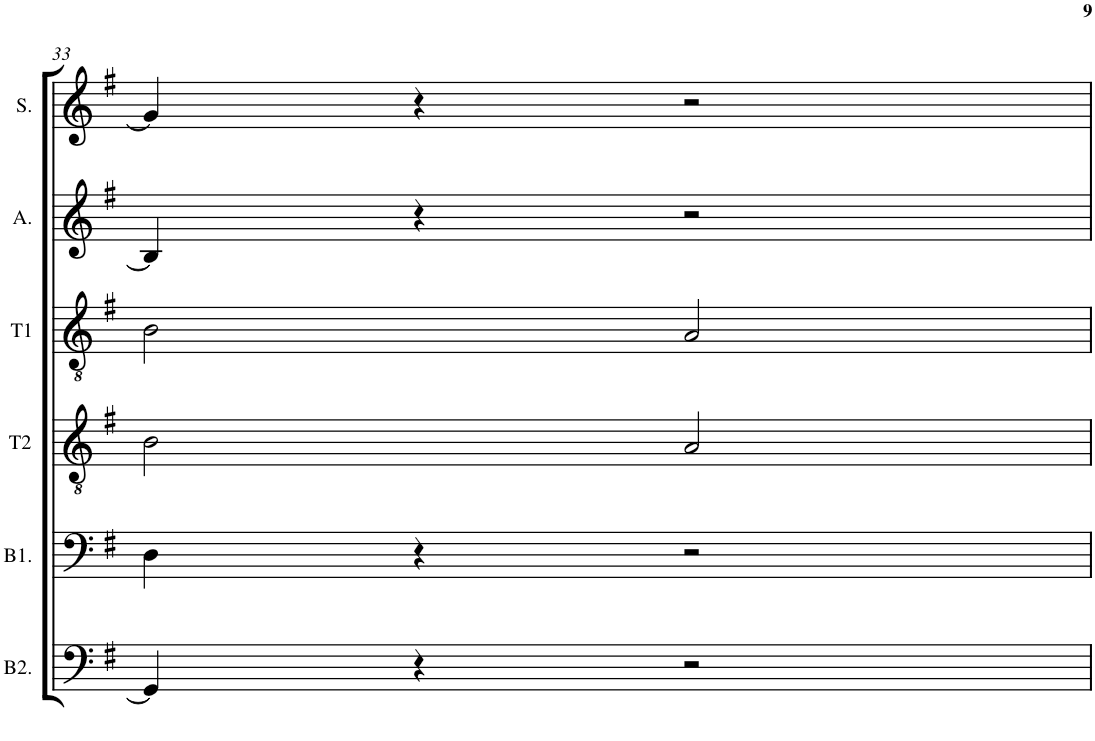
**kern	**kern	**kern	**kern	**kern	**kern
*part6	*part5	*part4	*part3	*part2	*part1
*staff6	*staff5	*staff4	*staff3	*staff2	*staff1
*I"Bass 2	*I"Bass 1	*I"Tenor 2	*I"Tenor 1	*I"Alto	*I"Soprano
*I'B2.	*I'B1.	*I'T2	*I'T1	*I'A.	*I'S.
!!LO:PB:g=z
*clefF4	*clefF4	*clefGv2	*clefGv2	*clefG2	*clefG2
*k[f#]	*k[f#]	*k[f#]	*k[f#]	*k[f#]	*k[f#]
*G:	*G:	*G:	*G:	*G:	*G:
*M4/4	*M4/4	*M4/4	*M4/4	*M4/4	*M4/4
=33	=33	=33	=33	=33	=33
4GG/]	4D\	2B\	2B\	4B/]	4g/]
4r	4r	.	.	4r	4r
2r	2r	2A/	2A/	2r	2r
=	=	=	=	=	=
*-	*-	*-	*-	*-	*-
